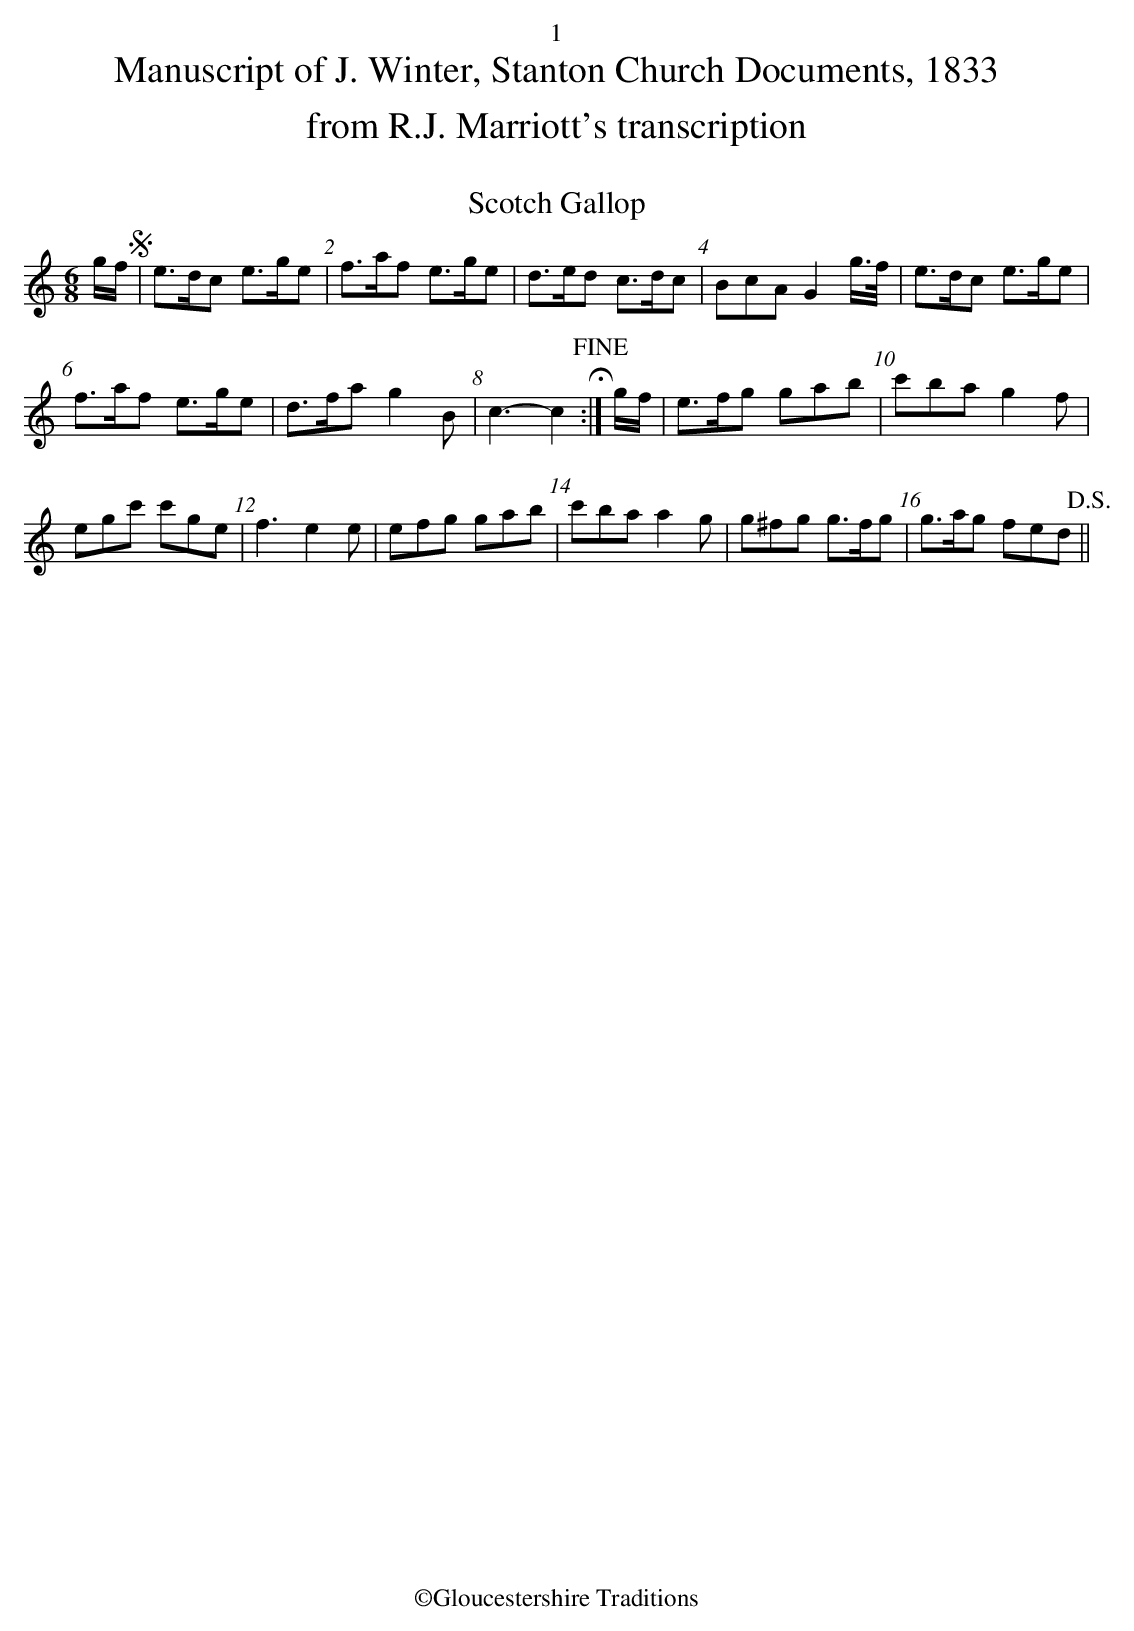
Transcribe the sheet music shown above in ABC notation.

X:1
T:Scotch Gallop
U:Q=!D.S.!
U:N=!fine!
M:6/8
L:1/8
K:C
g/f/S|e>dc e>ge|f>af e>ge|d>ed c>dc|BcA G2g/>f/|e>dc e>ge|
f>af e>ge|d>fa g2B|c3-c2HN:|g/f/|e>fg gab|c'ba g2f|
egc' c'ge|f3e2e|efg gab|c'ba a2g|g^fg g>fg|g>ag fedQ||
